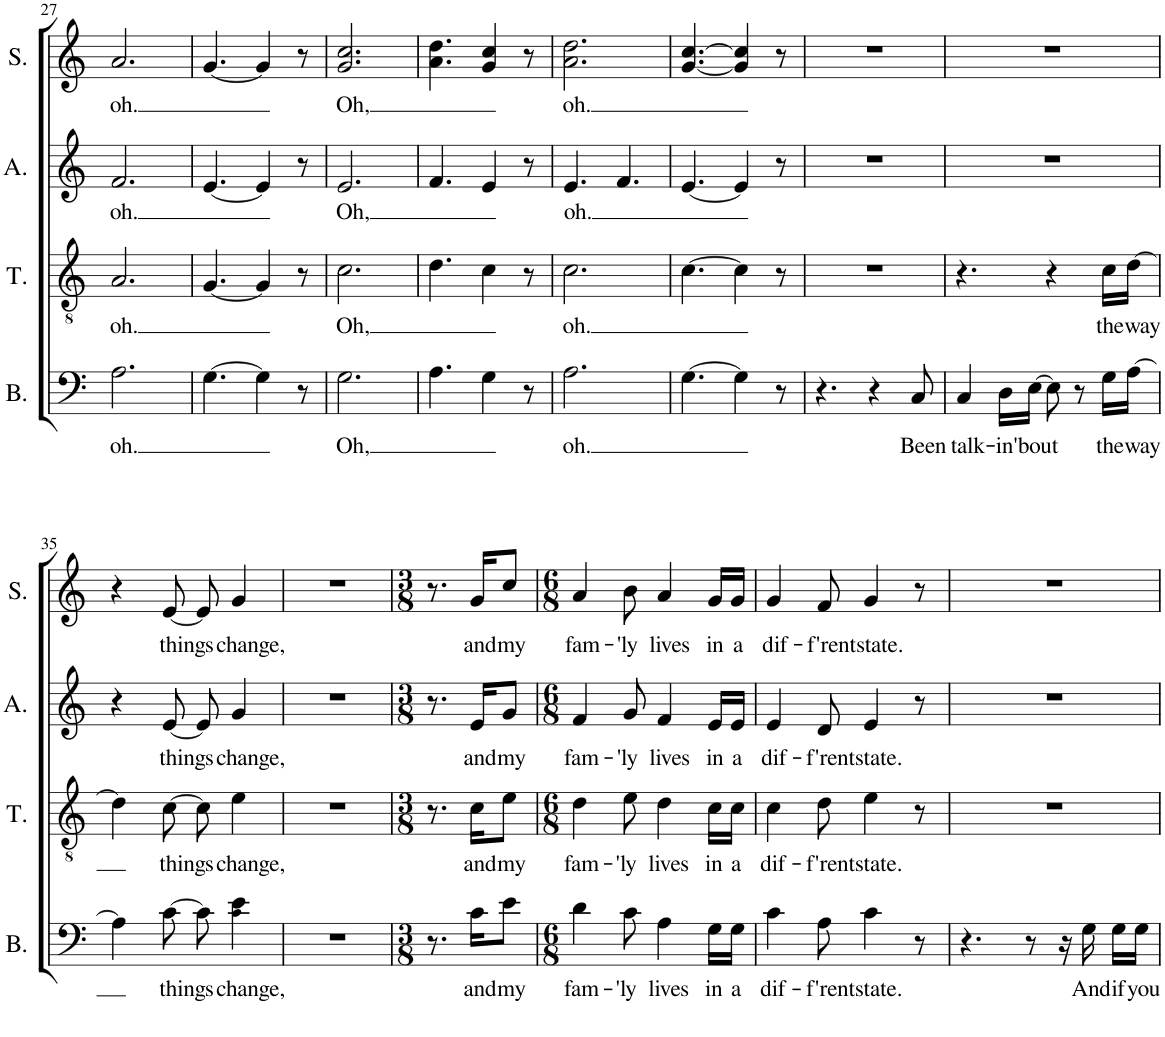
**kern	**text	**kern	**text	**kern	**text	**kern	**text
*part4	*part4	*part3	*part3	*part2	*part2	*part1	*part1
*staff4	*staff4	*staff3	*staff3	*staff2	*staff2	*staff1	*staff1
*I"Bass	*	*I"Tenor	*	*I"Alto	*	*I"Soprano	*
*I'B.	*	*I'T.	*	*I'A.	*	*I'S.	*
!!LO:PB:g=z
*clefF4	*	*clefGv2	*	*clefG2	*	*clefG2	*
*k[]	*	*k[]	*	*k[]	*	*k[]	*
*M6/8	*	*M6/8	*	*M6/8	*	*M6/8	*
=27	=27	=27	=27	=27	=27	=27	=27
!	!LO:LY:b	!	!LO:LY:b	!	!LO:LY:b	!	!LO:LY:b
2.A\	oh.	2.A/	oh.	2.f/	oh.	2.a/	oh.
=28	=28	=28	=28	=28	=28	=28	=28
[4.G\	.	[4.G/	.	[4.e/	.	[4.g/	.
4G\]	.	4G/]	.	4e/]	.	4g/]	.
8r	.	8r	.	8r	.	8r	.
=29	=29	=29	=29	=29	=29	=29	=29
!	!LO:LY:b	!	!LO:LY:b	!	!LO:LY:b	!	!LO:LY:b
2.G\	Oh,	2.c\	Oh,	2.e/	Oh,	2.g/ 2.cc/	Oh,
=30	=30	=30	=30	=30	=30	=30	=30
4.A\	.	4.d\	.	4.f/	.	4.a\ 4.dd\	.
4G\	.	4c\	.	4e/	.	4g/ 4cc/	.
8r	.	8r	.	8r	.	8r	.
=31	=31	=31	=31	=31	=31	=31	=31
!	!LO:LY:b	!	!LO:LY:b	!	!LO:LY:b	!	!LO:LY:b
2.A\	oh.	2.c\	oh.	4.e/	oh.	2.a\ 2.dd\	oh.
.	.	.	.	4.f/	.	.	.
=32	=32	=32	=32	=32	=32	=32	=32
[4.G\	.	[4.c\	.	[4.e/	.	[4.g/ [4.cc/	.
4G\]	.	4c\]	.	4e/]	.	4g/] 4cc/]	.
8r	.	8r	.	8r	.	8r	.
=33	=33	=33	=33	=33	=33	=33	=33
4.r	.	2.r	.	2.r	.	2.r	.
4r	.	.	.	.	.	.	.
!	!LO:LY:b	!	!	!	!	!	!
8C/	Been	.	.	.	.	.	.
=34	=34	=34	=34	=34	=34	=34	=34
!	!LO:LY:b	!	!	!	!	!	!
4C/	talk-	4.r	.	2.r	.	2.r	.
!	!LO:LY:b	!	!	!	!	!	!
16D\LL	-in'	.	.	.	.	.	.
!	!LO:LY:b	!	!	!	!	!	!
[16E\JJ	bout	.	.	.	.	.	.
8E\]	.	4r	.	.	.	.	.
8r	.	.	.	.	.	.	.
!	!LO:LY:b	!	!LO:LY:b	!	!	!	!
16G\LL	the	16c\LL	the	.	.	.	.
!	!LO:LY:b	!	!LO:LY:b	!	!	!	!
[16A\JJ	way	[16d\JJ	way	.	.	.	.
!!LO:LB:g=z
=35	=35	=35	=35	=35	=35	=35	=35
4A\]	.	4d\]	.	4r	.	4r	.
!	!LO:LY:b	!	!LO:LY:b	!	!LO:LY:b	!	!LO:LY:b
[8c\	things	[8c\	things	[8e/	things	[8e/	things
8c\]	.	8c\]	.	8e/]	.	8e/]	.
!	!LO:LY:b	!	!LO:LY:b	!	!LO:LY:b	!	!LO:LY:b
4c!\ 4e\	change,	4e\	change,	4g/	change,	4g/	change,
=36	=36	=36	=36	=36	=36	=36	=36
2.r	.	2.r	.	2.r	.	2.r	.
=37	=37	=37	=37	=37	=37	=37	=37
*M3/8	*	*M3/8	*	*M3/8	*	*M3/8	*
8.r	.	8.r	.	8.r	.	8.r	.
!	!LO:LY:b	!	!LO:LY:b	!	!LO:LY:b	!	!LO:LY:b
16c\KL	and	16c\KL	and	16e/KL	and	16g/KL	and
!	!LO:LY:b	!	!LO:LY:b	!	!LO:LY:b	!	!LO:LY:b
8e\J	my	8e\J	my	8g/J	my	8cc/J	my
=38	=38	=38	=38	=38	=38	=38	=38
*M6/8	*	*M6/8	*	*M6/8	*	*M6/8	*
!	!LO:LY:b	!	!LO:LY:b	!	!LO:LY:b	!	!LO:LY:b
4d\	fam-	4d\	fam-	4f/	fam-	4a/	fam-
!	!LO:LY:b	!	!LO:LY:b	!	!LO:LY:b	!	!LO:LY:b
8c\	-'ly	8e\	-'ly	8g/	-'ly	8b\	-'ly
!	!LO:LY:b	!	!LO:LY:b	!	!LO:LY:b	!	!LO:LY:b
4A\	lives	4d\	lives	4f/	lives	4a/	lives
!	!LO:LY:b	!	!LO:LY:b	!	!LO:LY:b	!	!LO:LY:b
16G\LL	in	16c\LL	in	16e/LL	in	16g/LL	in
!	!LO:LY:b	!	!LO:LY:b	!	!LO:LY:b	!	!LO:LY:b
16G\JJ	a	16c\JJ	a	16e/JJ	a	16g/JJ	a
=39	=39	=39	=39	=39	=39	=39	=39
!	!LO:LY:b	!	!LO:LY:b	!	!LO:LY:b	!	!LO:LY:b
4c\	dif-	4c\	dif-	4e/	dif-	4g/	dif-
!	!LO:LY:b	!	!LO:LY:b	!	!LO:LY:b	!	!LO:LY:b
8A\	-f'rent	8d\	-f'rent	8d/	-f'rent	8f/	-f'rent
!	!LO:LY:b	!	!LO:LY:b	!	!LO:LY:b	!	!LO:LY:b
4c\	state.	4e\	state.	4e/	state.	4g/	state.
8r	.	8r	.	8r	.	8r	.
=40	=40	=40	=40	=40	=40	=40	=40
4.r	.	2.r	.	2.r	.	2.r	.
8r	.	.	.	.	.	.	.
16r	.	.	.	.	.	.	.
!	!LO:LY:b	!	!	!	!	!	!
16G\	And	.	.	.	.	.	.
!	!LO:LY:b	!	!	!	!	!	!
16G\LL	if	.	.	.	.	.	.
!	!LO:LY:b	!	!	!	!	!	!
16G\JJ	you	.	.	.	.	.	.
=	=	=	=	=	=	=	=
*-	*-	*-	*-	*-	*-	*-	*-
